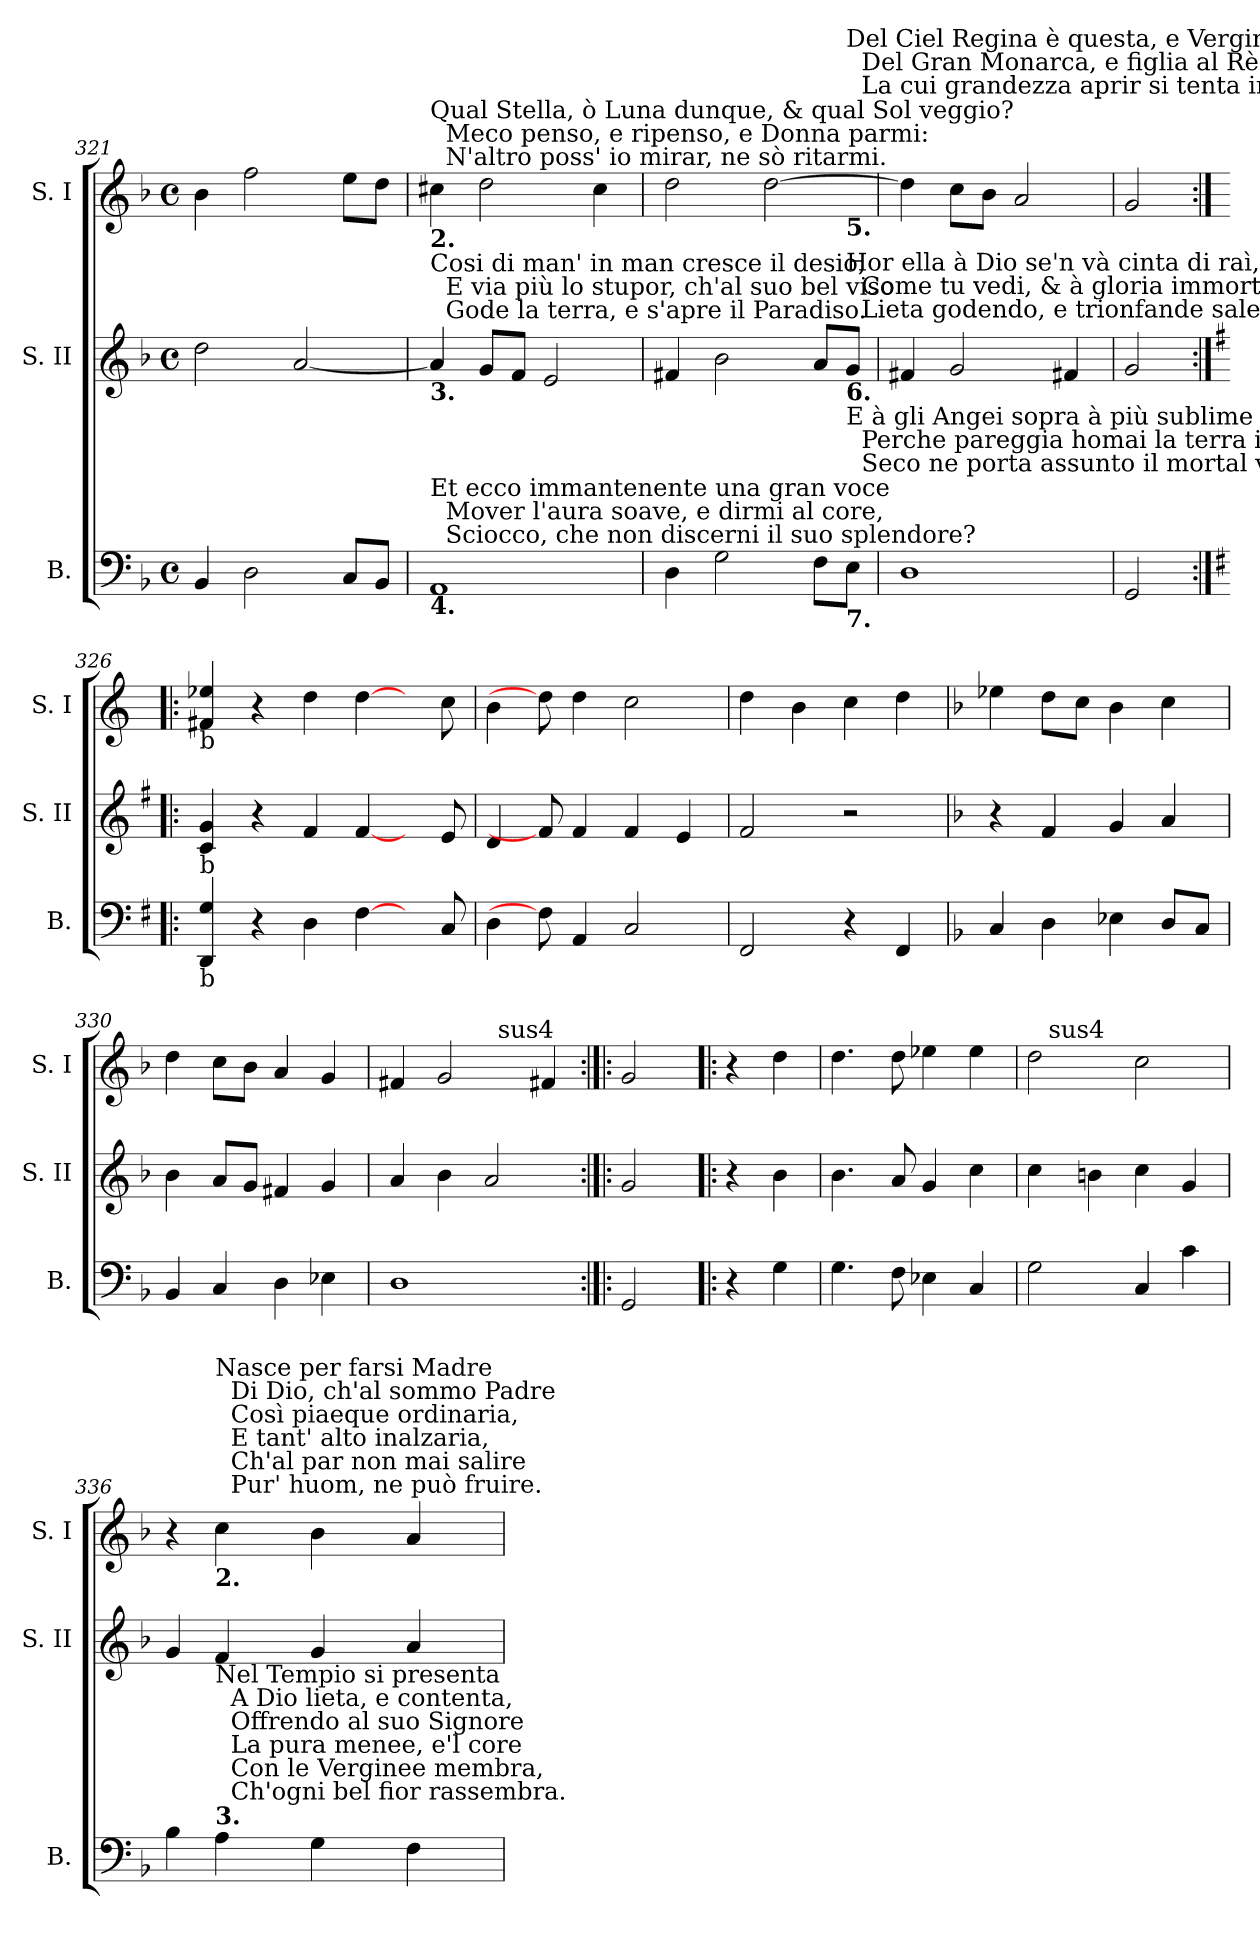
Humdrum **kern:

**kern	**kern	**kern
*part3	*part2	*part1
*staff3	*staff2	*staff1
*I"B.	*I"S. II	*I"S. I
*I'B.	*I'S. II	*I'S. I
*clefF4	*clefG2	*clefG2
*ITrd-3c-5	*ITrd-3c-5	*
*k[b-e-]	*k[b-e-]	*k[b-]
*B-:	*B-:	*F:
*M4/4	*M4/4	*M4/4
*met(c)	*met(c)	*met(c)
=321	=321	=321
4E-/	2gg\	4b-\
2G\	.	2ff\
.	[>2dd/	.
8F/L	.	8ee\L
8E-/J	.	8dd\J
!!LO:PB:g=z
=322	=322	=322
!	!	!LO:TX:b:B:t=2.
!	!	!LO:TX:t=Qual Stella, ò Luna dunque, & qual Sol veggio?\n   Meco penso, e ripenso, e Donna parmi&colon;\n   N'altro poss' io mirar, ne sò ritarmi.
!	!LO:TX:b:B:t=3.	!
!	!LO:TX:t=Cosi di man' in man cresce il desio,\n   E via più lo stupor, ch'al suo bel viso\n   Gode la terra, e s'apre il Paradiso.	!
!LO:TX:b:B:t=4.	!	!
!LO:TX:t=Et ecco immantenente una gran voce\n   Mover l'aura soave, e dirmi al core,\n   Sciocco, che non discerni il suo splendore?	!	!
1D	4dd/]	4cc#X\
.	8cc/L	2dd\
.	8b-/J	.
.	2a/	.
.	.	4cc#\
=323	=323	=323
*	*	*^
4G\	4bn/	2dd\	2..ryy
2c\	2ee-\	.	.
.	.	[>2dd\	.
8B-\L	8dd/L	.	.
!	!	!	!LO:TX:b:B:t=5.
!	!	!	!LO:TX:t=Del Ciel Regina è questa, e Vergin Madre\n   Del Gran Monarca, e figlia al Rè Soprano,\n   La cui grandezza aprir si tenta in vano.
!	!LO:TX:b:B:t=6.	!	!
!	!LO:TX:t=Hor ella à Dio se'n và cinta di raì,\n   Come tu vedi, & à gloria immortale\n   Lieta godendo, e trionfande sale.	!	!
!LO:TX:b:B:t=7.	!	!	!
!LO:TX:t=E à gli Angei sopra à più sublime Trono,\n   Perche pareggia homai la terra il Cielo,\n   Seco ne porta assunto il mortal velo.	!	!	!
8A\J	8cc/J	.	8ryy
*	*	*v	*v
=324	=324	=324
1G	4bn/	4dd\]
.	2cc/	8cc\L
.	.	8b-\J
.	.	2a/
.	4bn/	.
=325	=325	=325
2C/	2cc/	2g/
!!LO:PB:g=z
=326:|!|:	=326:|!|:	=326:|!|:
*k[]	*k[]	*k[]
*C:	*C:	*C:
!	!	!LO:TX:b:t=b
!	!LO:TX:b:t=b	!
!LO:TX:b:t=b	!	!
4GG/ 4c/	4f/ 4cc/	4f#X/ 4ee-X/
4r	4r	4r
4G\	4b/	4dd\
[4B\	[4b/	[4dd\
8ryy	8ryy	8ryy
8F/	8a/	8cc\
=327	=327	=327
4G\	4g/	4b\
8B\]	8b/]	8dd\]
4D/	4b/	4dd\
2F/	4b/	2cc\
.	4a/	.
=328	=328	=328
2BB/	2b/	4dd\
.	.	4b\
4r	2r	4cc\
4BB/	.	4dd\
!!LO:LB:g=z
=329	=329	=329
*k[b-e-]	*k[b-e-]	*k[b-]
*B-:	*B-:	*F:
4F/	4r	4ee-X\
4G\	4b-/	8dd\L
.	.	8cc\J
4A-X\	4cc/	4b-\
8G/L	4dd/	4cc\
8F/J	.	.
=330	=330	=330
4E-/	4ee-\	4dd\
4F/	8dd/L	8cc\L
.	8cc/J	8b-\J
4G\	4bn/	4a/
4A-X\	4cc/	4g/
=331	=331	=331
*	*	*^
1G	4dd/	4f#X/	2ryy
.	4ee-\	2g/	.
.	2dd/	.	32ryy
!	!	!	!LO:TX:a:t=sus4
.	.	.	4...ryy
.	.	4f#X/	.
*	*	*v	*v
!!LO:LB:g=z
=332:|!|:	=332:|!|:	=332:|!|:
2C/	2cc/	2g/
=333!|:	=333!|:	=333!|:
4r	4r	4r
4c\	4ee-\	4dd\
=334	=334	=334
4.c\	4.ee-\	4.dd\
8B-\	8dd/	8dd\
4A-X\	4cc/	4ee-X\
4F/	4ff\	4ee-\
=335	=335	=335
*	*	*^
2c\	4ff\	2dd\	16ryy
!	!	!	!LO:TX:a:t=sus4
.	.	.	2...ryy
.	4een\	.	.
4F/	4ff\	2cc\	.
4f\	4cc/	.	.
*	*	*v	*v
!!LO:PB:g=z
=336	=336	=336
4e-\	4cc/	4r
!	!	!LO:TX:b:B:t=2.
!	!	!LO:TX:t=Nasce per farsi Madre\n   Di Dio, ch'al sommo Padre\n   Così piaeque ordinaria,\n   E tant' alto inalzaria,\n   Ch'al par non mai salire\n   Pur' huom, ne può fruire.
!LO:TX:a:B:t=3.	!	!
!LO:TX:t=Nel Tempio si presenta\n   A Dio lieta, e contenta,\n   Offrendo al suo Signore\n   La pura menee, e'l core\n   Con le Verginee membra,\n   Ch'ogni bel fior rassembra.	!	!
4d\	4b-/	4cc\
4c\	4cc/	4b-\
4B-\	4dd/	4a/
=	=	=
*-	*-	*-
